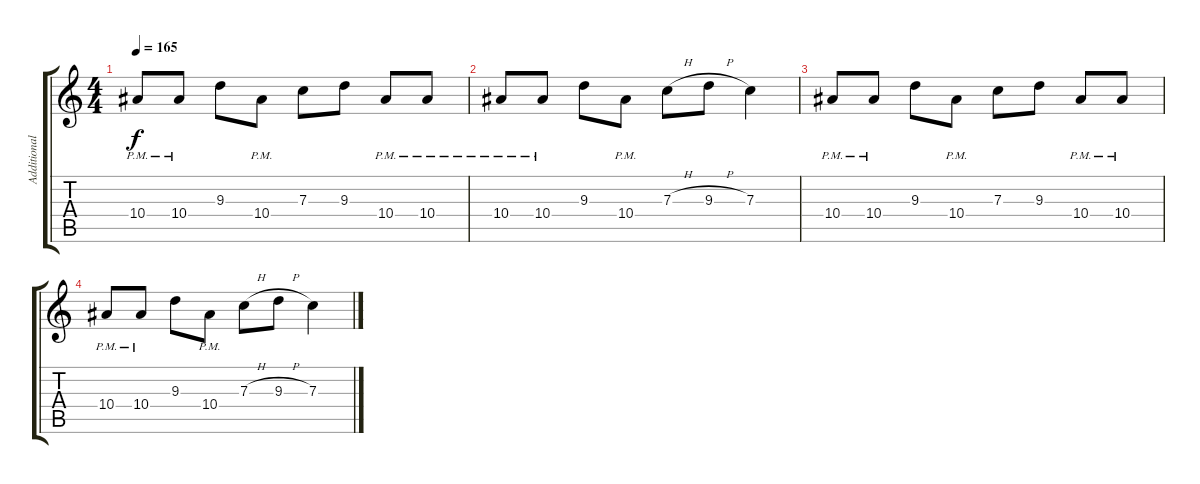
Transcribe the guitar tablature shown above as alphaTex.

\track ("Additional Guitar" "Additional") {instrument overdrivenguitar}
\staff {score tabs}
\tuning (D4 A3 F3 C3 G2 C2) {hide}
\ts (4 4)
\tempo 165
\clef g2
\ks c
10.4{pm}.8{dy f} 10.4{pm}.8 9.3.8 10.4{pm}.8 7.3.8 9.3.8 10.4{pm}.8 10.4{pm}.8 |
10.4{pm}.8 10.4{pm}.8 9.3.8 10.4{pm}.8 7.3{h}.8 9.3{h}.8 7.3.4 |
10.4{pm}.8 10.4{pm}.8 9.3.8 10.4{pm}.8 7.3.8 9.3.8 10.4{pm}.8 10.4{pm}.8 |
10.4{pm}.8 10.4{pm}.8 9.3.8 10.4{pm}.8 7.3{h}.8 9.3{h}.8 7.3.4
